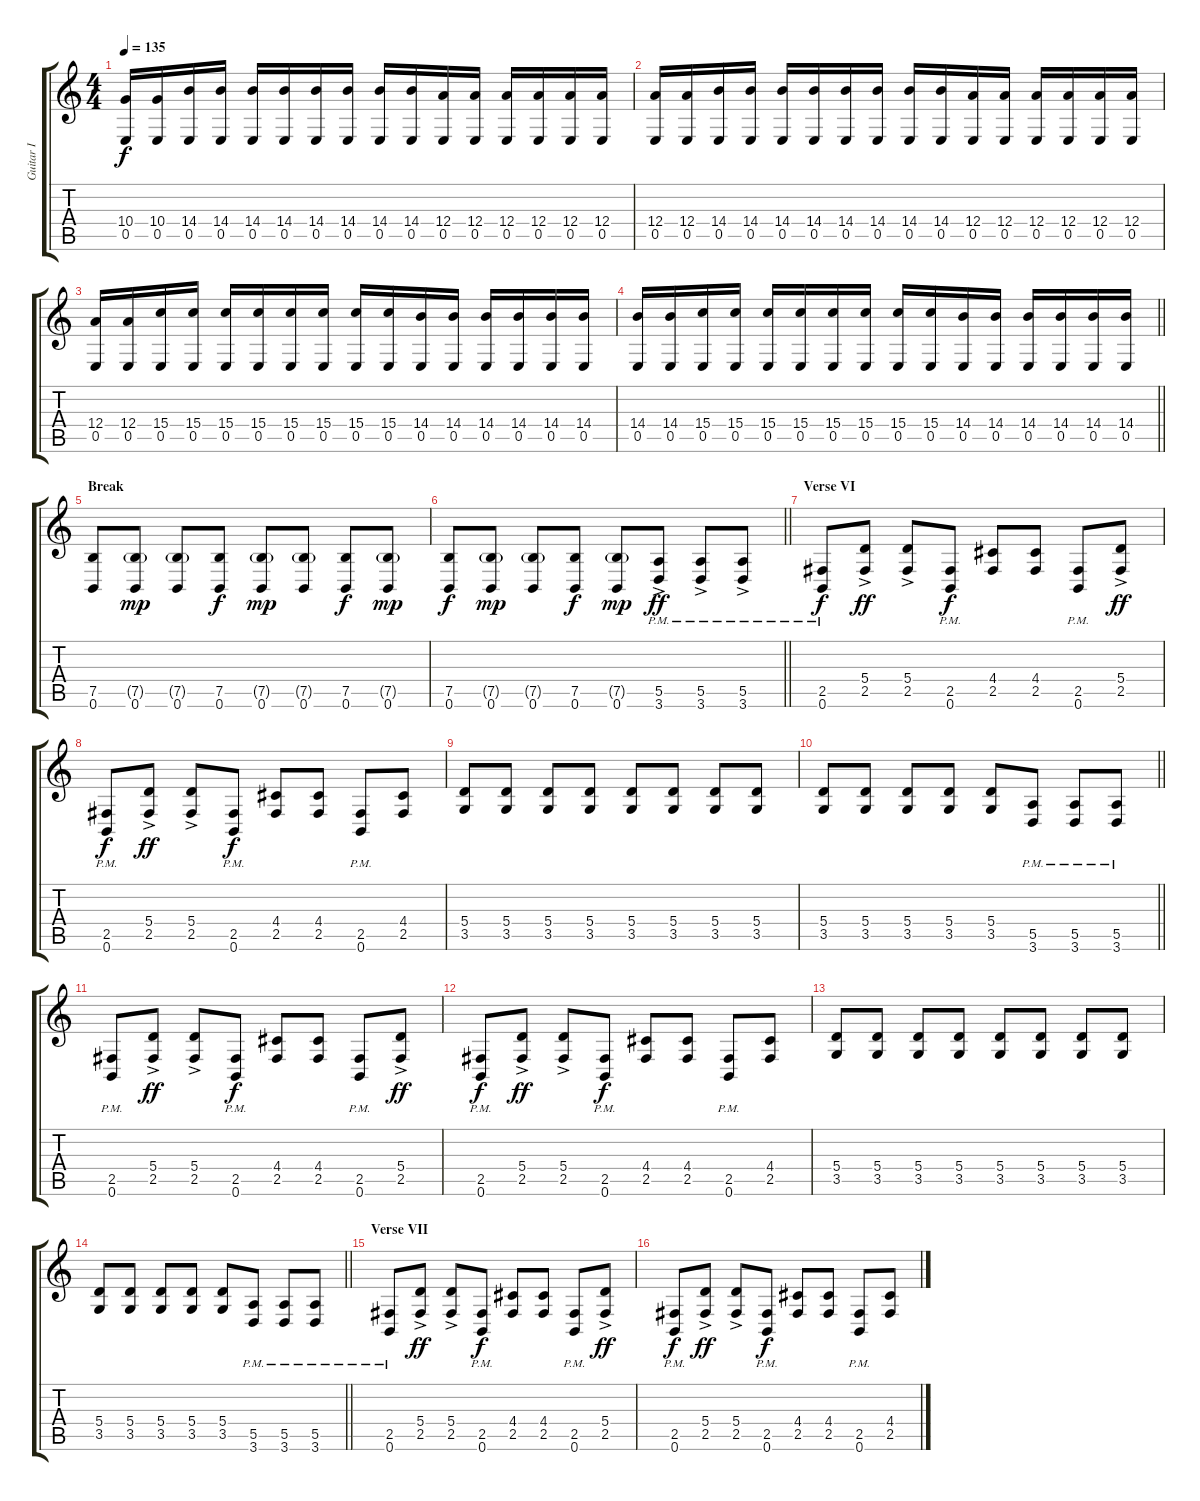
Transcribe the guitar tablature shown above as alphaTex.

\track ("Guitar I" "Guitar I") {instrument distortionguitar}
\staff {score tabs}
\tuning (B3 Gb3 D3 A2 E2 B1) {hide}
\ts (4 4)
\section ("" "")
\tempo 135
\clef g2
\ks c
(10.4 0.5).16{dy f} (10.4 0.5).16 (14.4 0.5).16 (14.4 0.5).16 (14.4 0.5).16 (14.4 0.5).16 (14.4 0.5).16 (14.4 0.5).16 (14.4 0.5).16 (14.4 0.5).16 (12.4 0.5).16 (12.4 0.5).16 (12.4 0.5).16 (12.4 0.5).16 (12.4 0.5).16 (12.4 0.5).16 |
(12.4 0.5).16 (12.4 0.5).16 (14.4 0.5).16 (14.4 0.5).16 (14.4 0.5).16 (14.4 0.5).16 (14.4 0.5).16 (14.4 0.5).16 (14.4 0.5).16 (14.4 0.5).16 (12.4 0.5).16 (12.4 0.5).16 (12.4 0.5).16 (12.4 0.5).16 (12.4 0.5).16 (12.4 0.5).16 |
(12.4 0.5).16 (12.4 0.5).16 (15.4 0.5).16 (15.4 0.5).16 (15.4 0.5).16 (15.4 0.5).16 (15.4 0.5).16 (15.4 0.5).16 (15.4 0.5).16 (15.4 0.5).16 (14.4 0.5).16 (14.4 0.5).16 (14.4 0.5).16 (14.4 0.5).16 (14.4 0.5).16 (14.4 0.5).16 |
\barLineRight lightlight
(14.4 0.5).16 (14.4 0.5).16 (15.4 0.5).16 (15.4 0.5).16 (15.4 0.5).16 (15.4 0.5).16 (15.4 0.5).16 (15.4 0.5).16 (15.4 0.5).16 (15.4 0.5).16 (14.4 0.5).16 (14.4 0.5).16 (14.4 0.5).16 (14.4 0.5).16 (14.4 0.5).16 (14.4 0.5).16 |
\section ("" "Break")
(7.5 0.6).8 (7.5{g} 0.6).8{dy mp} (7.5{g} 0.6).8 (7.5 0.6).8{dy f} (7.5{g} 0.6).8{dy mp} (7.5{g} 0.6).8 (7.5 0.6).8{dy f} (7.5{g} 0.6).8{dy mp} |
\barLineRight lightlight
(7.5 0.6).8{dy f} (7.5{g} 0.6).8{dy mp} (7.5{g} 0.6).8 (7.5 0.6).8{dy f} (7.5{g} 0.6).8{dy mp} (5.5{ac pm} 3.6{ac pm}).8{dy ff} (5.5{ac pm} 3.6{ac pm}).8 (5.5{ac pm} 3.6{ac pm}).8 |
\section ("" "Verse VI")
(2.5{pm} 0.6{pm}).8{dy f} (5.4{ac} 2.5).8{dy ff} (5.4{ac} 2.5).8 (2.5{pm} 0.6{pm}).8{dy f} (4.4 2.5).8 (4.4 2.5).8 (2.5{pm} 0.6{pm}).8 (5.4{ac} 2.5).8{dy ff} |
(2.5{pm} 0.6{pm}).8{dy f} (5.4{ac} 2.5).8{dy ff} (5.4{ac} 2.5).8 (2.5{pm} 0.6{pm}).8{dy f} (4.4 2.5).8 (4.4 2.5).8 (2.5{pm} 0.6{pm}).8 (4.4 2.5).8 |
(5.4 3.5).8 (5.4 3.5).8 (5.4 3.5).8 (5.4 3.5).8 (5.4 3.5).8 (5.4 3.5).8 (5.4 3.5).8 (5.4 3.5).8 |
\barLineRight lightlight
(5.4 3.5).8 (5.4 3.5).8 (5.4 3.5).8 (5.4 3.5).8 (5.4 3.5).8 (5.5{pm} 3.6{pm}).8 (5.5{pm} 3.6{pm}).8 (5.5{pm} 3.6{pm}).8 |
\section ("" "")
(2.5{pm} 0.6{pm}).8 (5.4{ac} 2.5).8{dy ff} (5.4{ac} 2.5).8 (2.5{pm} 0.6{pm}).8{dy f} (4.4 2.5).8 (4.4 2.5).8 (2.5{pm} 0.6{pm}).8 (5.4{ac} 2.5).8{dy ff} |
(2.5{pm} 0.6{pm}).8{dy f} (5.4{ac} 2.5).8{dy ff} (5.4{ac} 2.5).8 (2.5{pm} 0.6{pm}).8{dy f} (4.4 2.5).8 (4.4 2.5).8 (2.5{pm} 0.6{pm}).8 (4.4 2.5).8 |
(5.4 3.5).8 (5.4 3.5).8 (5.4 3.5).8 (5.4 3.5).8 (5.4 3.5).8 (5.4 3.5).8 (5.4 3.5).8 (5.4 3.5).8 |
\barLineRight lightlight
(5.4 3.5).8 (5.4 3.5).8 (5.4 3.5).8 (5.4 3.5).8 (5.4 3.5).8 (5.5{pm} 3.6{pm}).8 (5.5{pm} 3.6{pm}).8 (5.5{pm} 3.6{pm}).8 |
\section ("" "Verse VII")
(2.5{pm} 0.6{pm}).8 (5.4{ac} 2.5).8{dy ff} (5.4{ac} 2.5).8 (2.5{pm} 0.6{pm}).8{dy f} (4.4 2.5).8 (4.4 2.5).8 (2.5{pm} 0.6{pm}).8 (5.4{ac} 2.5).8{dy ff} |
(2.5{pm} 0.6{pm}).8{dy f} (5.4{ac} 2.5).8{dy ff} (5.4{ac} 2.5).8 (2.5{pm} 0.6{pm}).8{dy f} (4.4 2.5).8 (4.4 2.5).8 (2.5{pm} 0.6{pm}).8 (4.4 2.5).8
